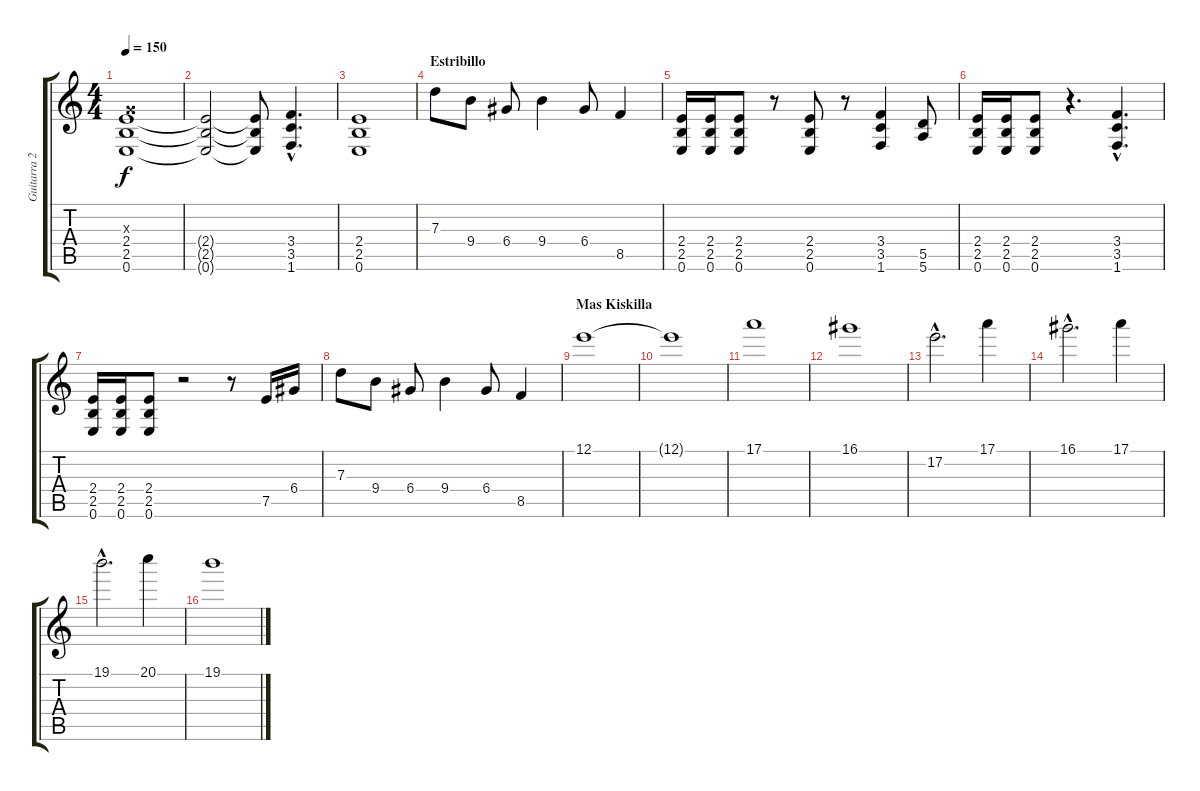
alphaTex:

\track ("Guitarra 2" "Guitarra 2") {instrument overdrivenguitar}
\staff {score tabs}
\tuning (E4 B3 G3 D3 A2 E2) {hide}
\ts (4 4)
\tempo 150
\clef g2
\ks c
(0.3{x} 2.4 2.5 0.6).1{dy f} |
(2.4{t} 2.5{t} 0.6{t}).2 (2.4{t} 2.5{t} 0.6{t}).8 (3.4{hac} 3.5{hac} 1.6{hac}).4{d} |
(2.4 2.5 0.6).1 |
\section ("" "Estribillo")
7.3.8 9.4.8 6.4.8 9.4.4 6.4.8 8.5.4 |
(2.4 2.5 0.6).16 (2.4 2.5 0.6).16 (2.4 2.5 0.6).8 r.8 (2.4 2.5 0.6).8 r.8 (3.4 3.5 1.6).4 (5.5 5.6).8 |
(2.4 2.5 0.6).16 (2.4 2.5 0.6).16 (2.4 2.5 0.6).8 r.4{d} (3.4{hac} 3.5{hac} 1.6{hac}).4{d} |
(2.4 2.5 0.6).16 (2.4 2.5 0.6).16 (2.4 2.5 0.6).8 r.2 r.8 7.5.16 6.4.16 |
7.3.8 9.4.8 6.4.8 9.4.4 6.4.8 8.5.4 |
\section ("" "Mas Kiskilla")
12.1.1{volume 13 instrument overdrivenguitar} |
12.1{t}.1 |
17.1.1 |
16.1.1 |
17.2{hac}.2{d} 17.1.4 |
16.1{hac}.2{d} 17.1.4 |
19.1{hac}.2{d} 20.1.4 |
19.1.1
